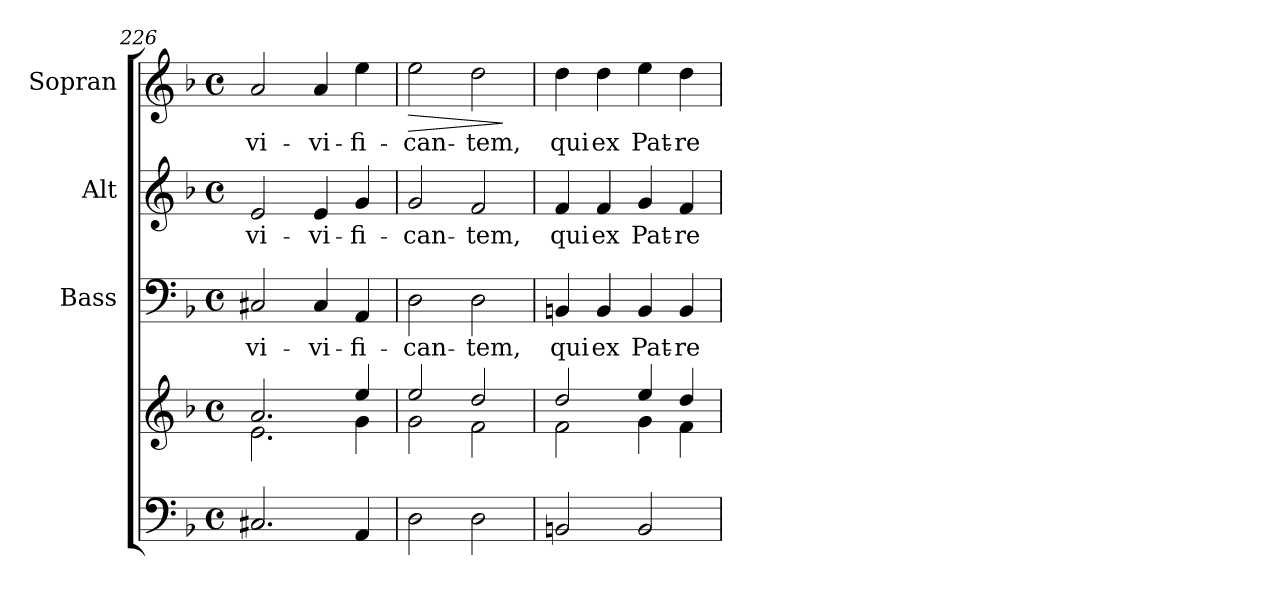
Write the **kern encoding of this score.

**kern	**kern	**kern	**text	**kern	**text	**kern	**text	**dynam
*part4	*part4	*part3	*part3	*part2	*part2	*part1	*part1	*part1
*staff5	*staff4	*staff3	*staff3	*staff2	*staff2	*staff1	*staff1	*staff1
*	*	*I"Bass	*	*I"Alt	*	*I"Sopran	*	*
*	*	*I'B.	*	*I'A.	*	*I'S.	*	*
!!LO:PB:g=z
*clefF4	*clefG2	*clefF4	*	*clefG2	*	*clefG2	*	*
*k[b-]	*k[b-]	*k[b-]	*	*k[b-]	*	*k[b-]	*	*
*F:	*F:	*F:	*	*F:	*	*F:	*	*
*M4/4	*M4/4	*M4/4	*	*M4/4	*	*M4/4	*	*
*met(c)	*met(c)	*met(c)	*	*met(c)	*	*met(c)	*	*
=226	=226	=226	=226	=226	=226	=226	=226	=226
*	*^	*	*	*	*	*	*	*
!	!	!	!	!LO:LY:b	!	!LO:LY:b	!	!LO:LY:b	!
2.C#X/	2.a/	2.e\	2C#X/	vi-	2e/	vi-	2a/	vi-	.
!	!	!	!	!LO:LY:b	!	!LO:LY:b	!	!LO:LY:b	!
.	.	.	4C#/	-vi-	4e/	-vi-	4a/	-vi-	.
!	!	!	!	!LO:LY:b	!	!LO:LY:b	!	!LO:LY:b	!
4AA/	4ee/	4g\	4AA/	-fi-	4g/	-fi-	4ee\	-fi-	.
=227	=227	=227	=227	=227	=227	=227	=227	=227	=227
!	!	!	!	!LO:LY:b	!	!LO:LY:b	!	!LO:LY:b	!LO:HP:b
2D\	2ee/	2g\	2D\	-can-	2g/	-can-	2ee\	-can-	>
!	!	!	!	!LO:LY:b	!	!LO:LY:b	!	!LO:LY:b	!
2D\	2dd/	2f\	2D\	-tem,	2f/	-tem,	2dd\	-tem,	.
*	*v	*v	*	*	*	*	*	*	*
.	.	.	.	.	.	.	.	]
=228	=228	=228	=228	=228	=228	=228	=228	=228
*	*^	*	*	*	*	*	*	*
!	!	!	!	!LO:LY:b	!	!LO:LY:b	!	!LO:LY:b	!
2BBn/	2dd/	2f\	4BBn/	qui	4f/	qui	4dd\	qui	.
!	!	!	!	!LO:LY:b	!	!LO:LY:b	!	!LO:LY:b	!
.	.	.	4BB/	ex	4f/	ex	4dd\	ex	.
!	!	!	!	!LO:LY:b	!	!LO:LY:b	!	!LO:LY:b	!
2BB/	4ee/	4g\	4BB/	Pat-	4g/	Pat-	4ee\	Pat-	.
!	!	!	!	!LO:LY:b	!	!LO:LY:b	!	!LO:LY:b	!
.	4dd/	4f\	4BB/	-re	4f/	-re	4dd\	-re	.
*	*v	*v	*	*	*	*	*	*	*
=	=	=	=	=	=	=	=	=
*-	*-	*-	*-	*-	*-	*-	*-	*-
